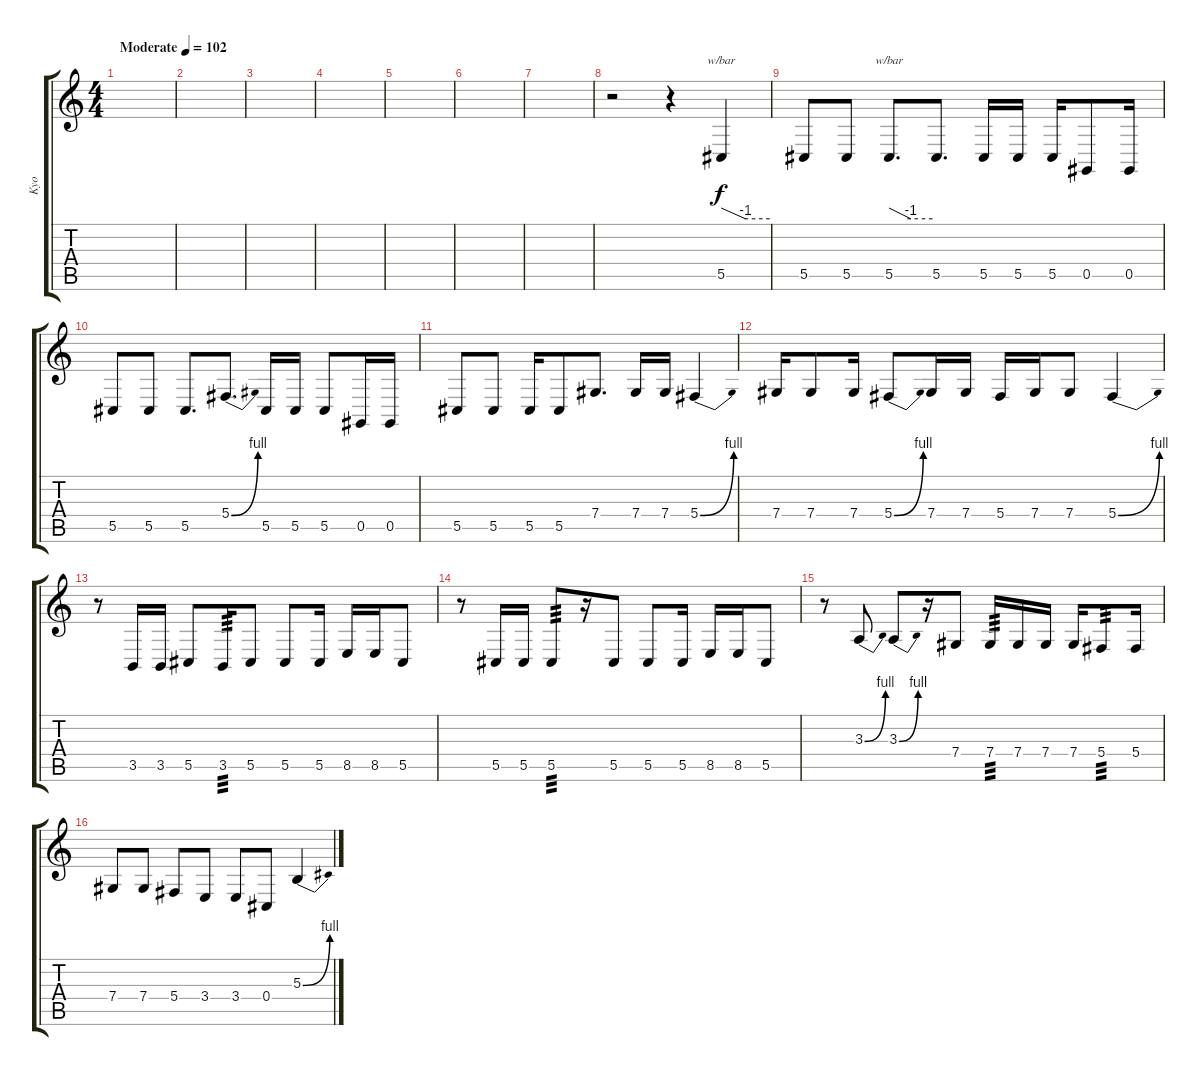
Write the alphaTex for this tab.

\track ("Kyo" "Kyo") {instrument flute}
\staff {score tabs}
\tuning (Eb4 Bb3 Gb3 Db3 Ab2 Db2) {hide}
\ts (4 4)
\tempo (102 "Moderate")
\clef g2
\ks c
|
|
|
|
|
|
|
r.2 r.4 5.5.4{tbe (custom default 0 0 30 -4 60 -4)} |
5.5.8 5.5.8 5.5.8{d tbe (custom default 0 0 30 -4 60 -4)} 5.5.8{d} 5.5.16 5.5.16 5.5.16 0.5.8 0.5.16 |
5.5.8 5.5.8 5.5.8{d} 5.4{be (bend 0 0 60 4)}.8{d} 5.5.16 5.5.16 5.5.8 0.5.16 0.5.16 |
5.5.8 5.5.8 5.5.16 5.5.8 7.4.8{d} 7.4.16 7.4.16 5.4{be (bend 0 0 60 4)}.4 |
7.4.16 7.4.8 7.4.16 5.4{be (bend 0 0 60 4)}.8 7.4.16 7.4.16 5.4.16 7.4.16 7.4.8 5.4{be (bend 0 0 60 4)}.4 |
r.8 3.5.16 3.5.16 5.5.8 3.5.16{tp 3} 5.5.8 5.5.8 5.5.16 8.5.16 8.5.16 5.5.8 |
r.8 5.5.16 5.5.16 5.5.8{tp 3} r.16 5.5.8 5.5.8 5.5.16 8.5.16 8.5.16 5.5.8 |
r.8 3.3{be (bend 0 0 60 4)}.8 3.3{be (bend 0 0 60 4)}.8 r.16 7.4.8 7.4.16{tp 3} 7.4.16 7.4.16 7.4.16 5.4.8{tp 3} 5.4.16 |
7.4.8 7.4.8 5.4.8 3.4.8 3.4.8 0.4.8 5.3{be (bend 0 0 60 4)}.4
